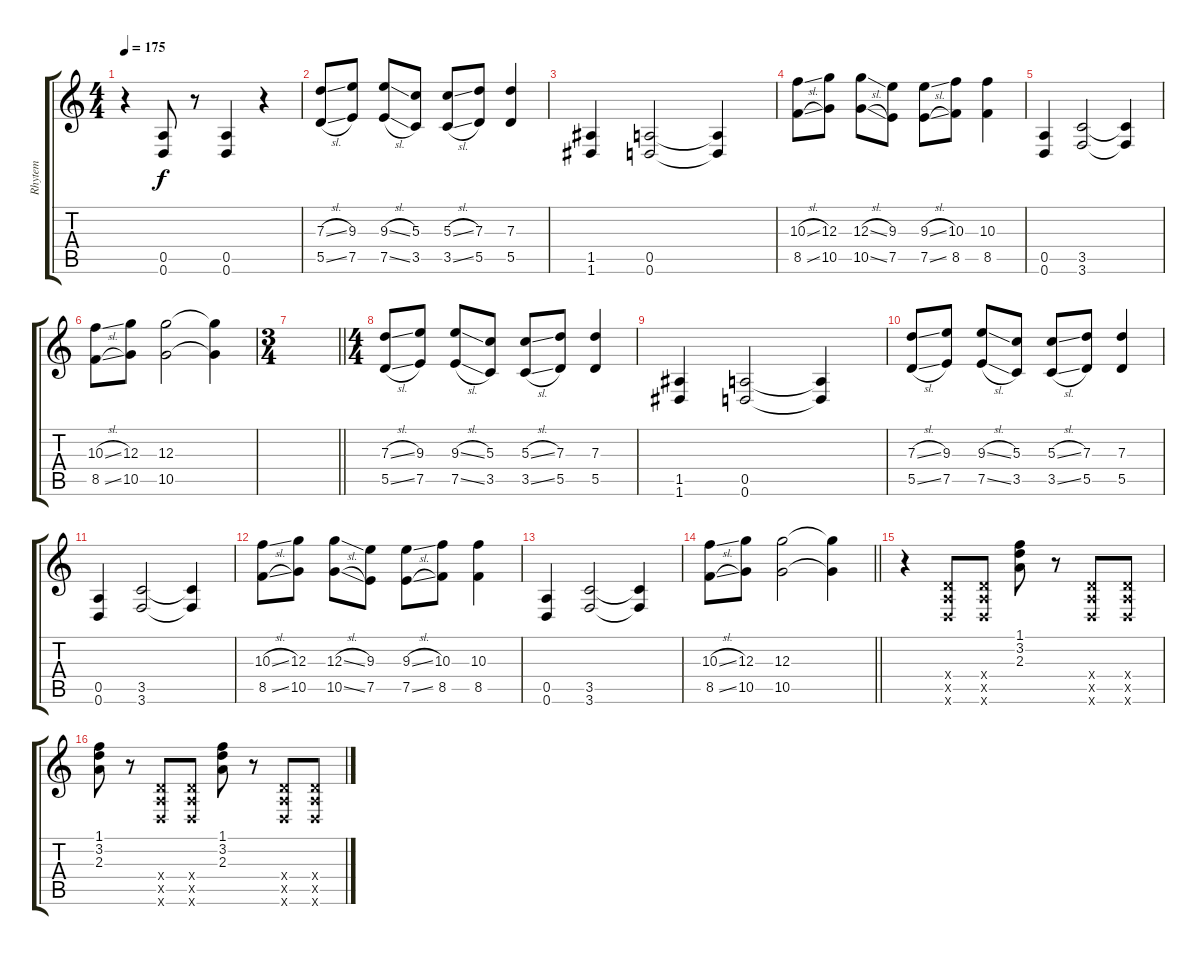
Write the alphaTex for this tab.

\track ("Rhytem" "Rhytem") {instrument distortionguitar}
\staff {score tabs}
\tuning (E4 B3 G3 D3 A2 D2) {hide}
\ts (4 4)
\tempo 175
\clef g2
\ks c
r.4{dy f instrument distortionguitar} (0.5 0.6).8 r.8 (0.5 0.6).4 r.4 |
(7.3{sl} 5.5{sl}).8 (9.3 7.5).8 (9.3{sl} 7.5{sl}).8 (5.3 3.5).8 (5.3{sl} 3.5{sl}).8 (7.3 5.5).8 (7.3 5.5).4 |
(1.5 1.6).4 (0.5 0.6).2 (0.5{t} 0.6{t}).4 |
(10.3{sl} 8.5{sl}).8 (12.3 10.5).8 (12.3{sl} 10.5{sl}).8 (9.3 7.5).8 (9.3{sl} 7.5{sl}).8 (10.3 8.5).8 (10.3 8.5).4 |
(0.5 0.6).4 (3.5 3.6).2 (3.5{t} 3.6{t}).4 |
(10.3{sl} 8.5{sl}).8 (12.3 10.5).8 (12.3 10.5).2 (12.3{t} 10.5{t}).4 |
\ts (3 4)
\barLineRight lightlight
|
\ts (4 4)
(7.3{sl} 5.5{sl}).8 (9.3 7.5).8 (9.3{sl} 7.5{sl}).8 (5.3 3.5).8 (5.3{sl} 3.5{sl}).8 (7.3 5.5).8 (7.3 5.5).4 |
(1.5 1.6).4 (0.5 0.6).2 (0.5{t} 0.6{t}).4 |
(7.3{sl} 5.5{sl}).8 (9.3 7.5).8 (9.3{sl} 7.5{sl}).8 (5.3 3.5).8 (5.3{sl} 3.5{sl}).8 (7.3 5.5).8 (7.3 5.5).4 |
(0.5 0.6).4 (3.5 3.6).2 (3.5{t} 3.6{t}).4 |
(10.3{sl} 8.5{sl}).8 (12.3 10.5).8 (12.3{sl} 10.5{sl}).8 (9.3 7.5).8 (9.3{sl} 7.5{sl}).8 (10.3 8.5).8 (10.3 8.5).4 |
(0.5 0.6).4 (3.5 3.6).2 (3.5{t} 3.6{t}).4 |
\barLineRight lightlight
(10.3{sl} 8.5{sl}).8 (12.3 10.5).8 (12.3 10.5).2 (12.3{t} 10.5{t}).4 |
r.4{instrument electricguitarjazz} (0.4{x} 0.5{x} 0.6{x}).8 (0.4{x} 0.5{x} 0.6{x}).8 (1.1 3.2 2.3).8 r.8 (0.4{x} 0.5{x} 0.6{x}).8 (0.4{x} 0.5{x} 0.6{x}).8 |
(1.1 3.2 2.3).8 r.8 (0.4{x} 0.5{x} 0.6{x}).8 (0.4{x} 0.5{x} 0.6{x}).8 (1.1 3.2 2.3).8 r.8 (0.4{x} 0.5{x} 0.6{x}).8 (0.4{x} 0.5{x} 0.6{x}).8
